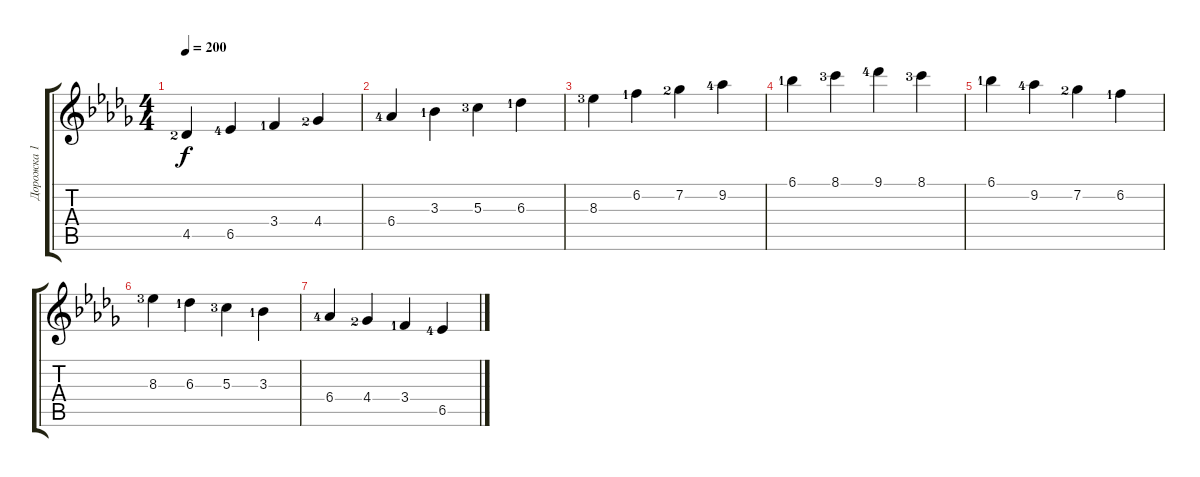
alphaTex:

\track ("Дорожка 1" "Дорожка 1") {instrument acousticguitarnylon}
\staff {score tabs}
\tuning (E4 B3 G3 D3 A2 E2) {hide}
\ts (4 4)
\tempo 200
\clef g2
\ks db
4.5{lf 3}.4{dy f instrument acousticguitarnylon} 6.5{lf 5}.4 3.4{lf 2}.4 4.4{lf 3}.4 |
6.4{lf 5}.4 3.3{lf 2}.4 5.3{lf 4}.4 6.3{lf 2}.4 |
8.3{lf 4}.4 6.2{lf 2}.4 7.2{lf 3}.4 9.2{lf 5}.4 |
6.1{lf 2}.4 8.1{lf 4}.4 9.1{lf 5}.4 8.1{lf 4}.4 |
6.1{lf 2}.4 9.2{lf 5}.4 7.2{lf 3}.4 6.2{lf 2}.4 |
8.3{lf 4}.4 6.3{lf 2}.4 5.3{lf 4}.4 3.3{lf 2}.4 |
6.4{lf 5}.4 4.4{lf 3}.4 3.4{lf 2}.4 6.5{lf 5}.4
